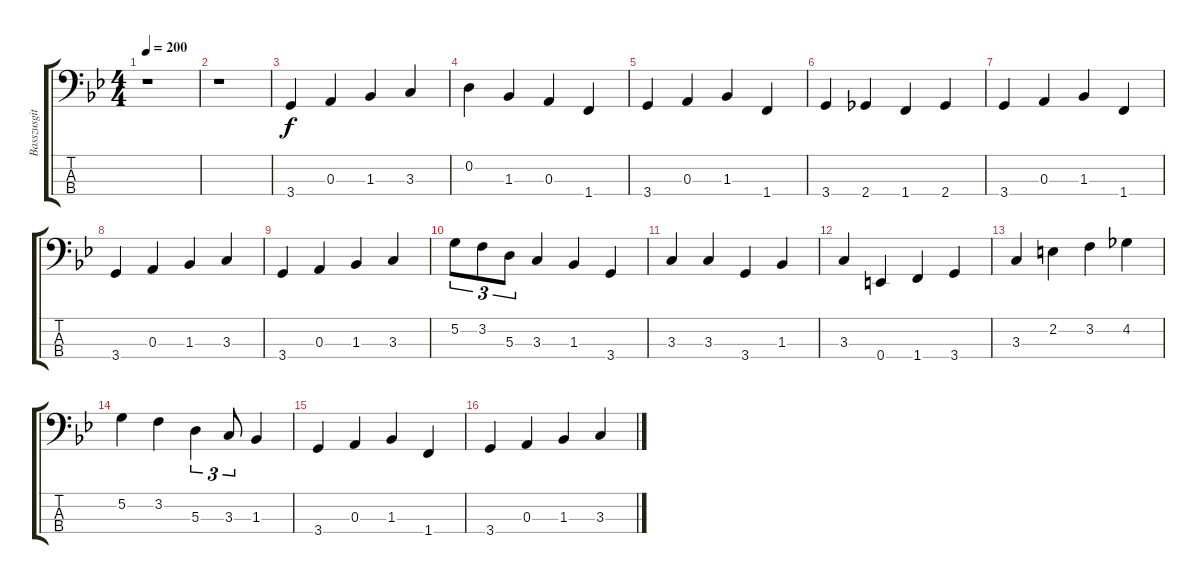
\track ("Basszusgitár (Roger Glover)" "Basszusgit") {instrument electricbassfinger}
\staff {score tabs}
\tuning (G2 D2 A1 E1) {hide}
\ts (4 4)
\tempo 200
\clef f4
\ks bb
r.1{dy f} |
r.1 |
3.4.4 0.3.4 1.3.4 3.3.4 |
0.2.4 1.3.4 0.3.4 1.4.4 |
3.4.4 0.3.4 1.3.4 1.4.4 |
3.4.4 2.4.4 1.4.4 2.4.4 |
3.4.4 0.3.4 1.3.4 1.4.4 |
3.4.4 0.3.4 1.3.4 3.3.4 |
3.4.4 0.3.4 1.3.4 3.3.4 |
5.2.8{tu (3 2)} 3.2.8{tu (3 2)} 5.3.8{tu (3 2)} 3.3.4 1.3.4 3.4.4 |
3.3.4 3.3.4 3.4.4 1.3.4 |
3.3.4 0.4.4 1.4.4 3.4.4 |
3.3.4 2.2.4 3.2.4 4.2.4 |
5.2.4 3.2.4 5.3.4{tu (3 2)} 3.3.8{tu (3 2)} 1.3.4 |
3.4.4 0.3.4 1.3.4 1.4.4 |
3.4.4 0.3.4 1.3.4 3.3.4
